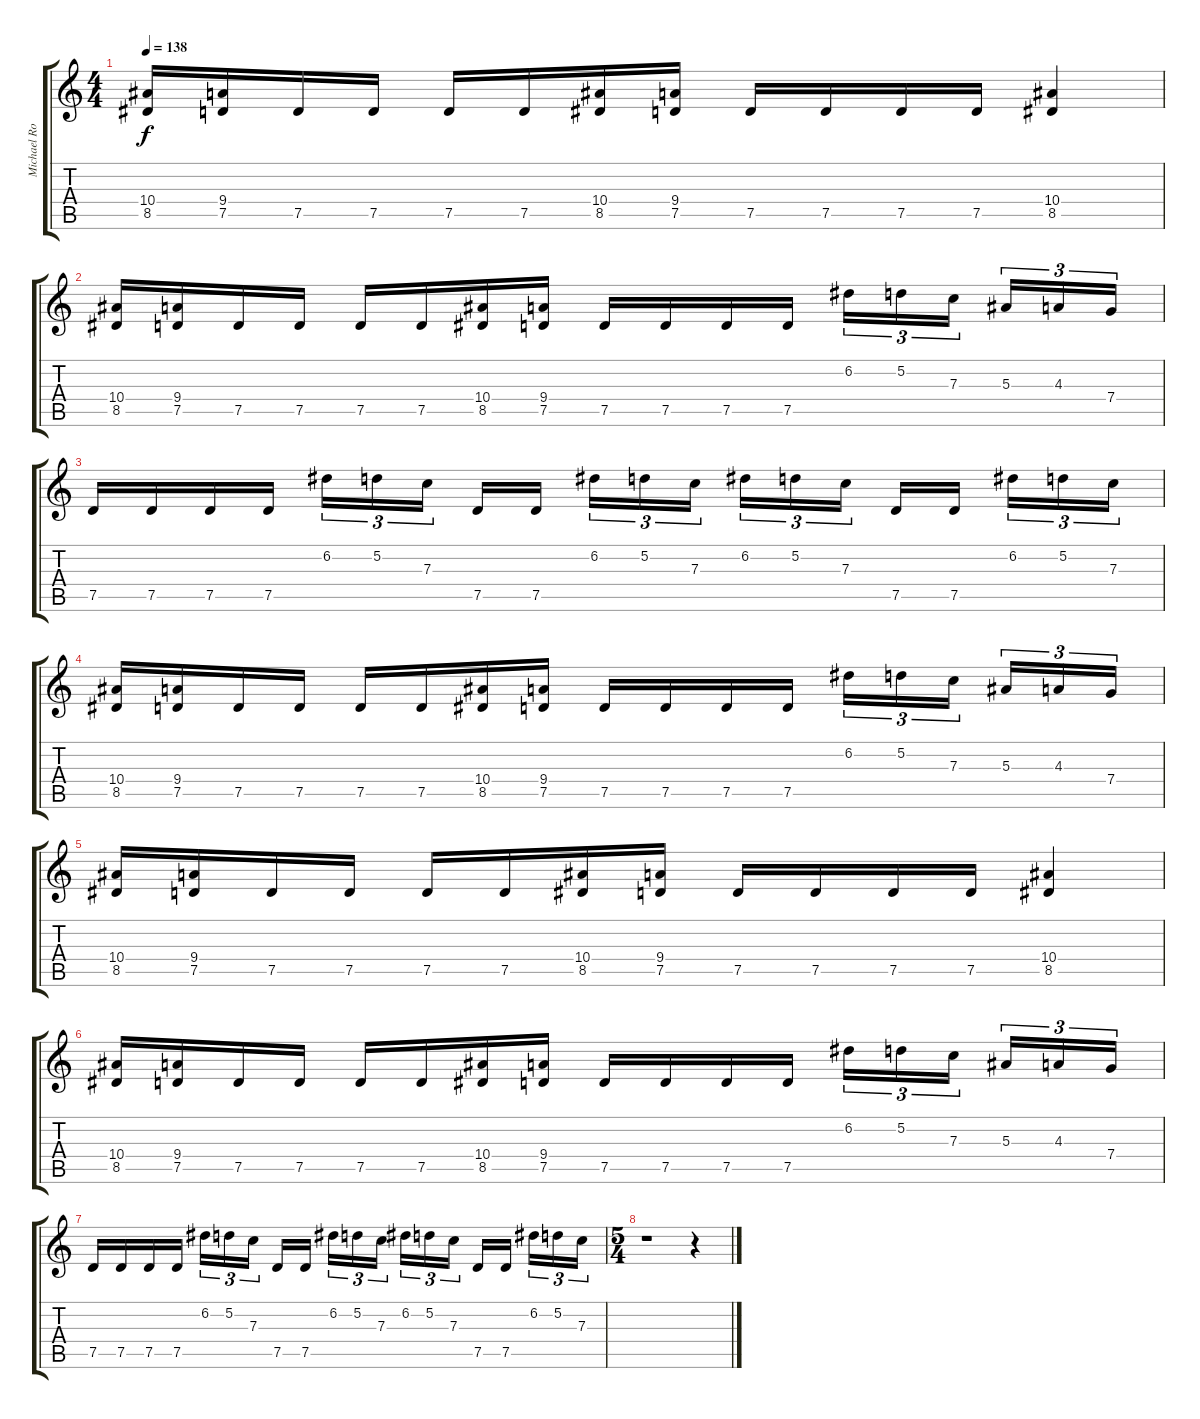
\track ("Michael Romeo" "Michael Ro") {instrument distortionguitar}
\staff {score tabs}
\tuning (D4 A3 F3 C3 G2 D2) {hide}
\ts (4 4)
\tempo 138
\clef g2
\ks c
(10.4 8.5).16{dy f} (9.4 7.5).16 7.5.16 7.5.16 7.5.16 7.5.16 (10.4 8.5).16 (9.4 7.5).16 7.5.16 7.5.16 7.5.16 7.5.16 (10.4 8.5).4 |
(10.4 8.5).16 (9.4 7.5).16 7.5.16 7.5.16 7.5.16 7.5.16 (10.4 8.5).16 (9.4 7.5).16 7.5.16 7.5.16 7.5.16 7.5.16 6.2.16{tu (3 2)} 5.2.16{tu (3 2)} 7.3.16{tu (3 2)} 5.3.16{tu (3 2)} 4.3.16{tu (3 2)} 7.4.16{tu (3 2)} |
7.5.16 7.5.16 7.5.16 7.5.16 6.2.16{tu (3 2)} 5.2.16{tu (3 2)} 7.3.16{tu (3 2)} 7.5.16 7.5.16 6.2.16{tu (3 2)} 5.2.16{tu (3 2)} 7.3.16{tu (3 2)} 6.2.16{tu (3 2)} 5.2.16{tu (3 2)} 7.3.16{tu (3 2)} 7.5.16 7.5.16 6.2.16{tu (3 2)} 5.2.16{tu (3 2)} 7.3.16{tu (3 2)} |
(10.4 8.5).16{volume 16} (9.4 7.5).16 7.5.16{volume 14} 7.5.16 7.5.16{volume 15} 7.5.16 (10.4 8.5).16{volume 15} (9.4 7.5).16 7.5.16{volume 14} 7.5.16 7.5.16{volume 14} 7.5.16 6.2.16{tu (3 2) volume 13} 5.2.16{tu (3 2)} 7.3.16{tu (3 2)} 5.3.16{tu (3 2) volume 12} 4.3.16{tu (3 2)} 7.4.16{tu (3 2)} |
(10.4 8.5).16{volume 12} (9.4 7.5).16 7.5.16{volume 11} 7.5.16 7.5.16{volume 11} 7.5.16 (10.4 8.5).16{volume 10} (9.4 7.5).16 7.5.16{volume 10} 7.5.16 7.5.16{volume 9} 7.5.16 (10.4 8.5).4{volume 8} |
(10.4 8.5).16{volume 8} (9.4 7.5).16 7.5.16 7.5.16 7.5.16{volume 7} 7.5.16 (10.4 8.5).16 (9.4 7.5).16 7.5.16{volume 6} 7.5.16 7.5.16 7.5.16 6.2.16{tu (3 2) volume 5} 5.2.16{tu (3 2)} 7.3.16{tu (3 2)} 5.3.16{tu (3 2)} 4.3.16{tu (3 2)} 7.4.16{tu (3 2)} |
7.5.16{volume 4} 7.5.16 7.5.16 7.5.16 6.2.16{tu (3 2) volume 3} 5.2.16{tu (3 2)} 7.3.16{tu (3 2)} 7.5.16 7.5.16 6.2.16{tu (3 2) volume 2} 5.2.16{tu (3 2)} 7.3.16{tu (3 2)} 6.2.16{tu (3 2)} 5.2.16{tu (3 2)} 7.3.16{tu (3 2)} 7.5.16{volume 1} 7.5.16 6.2.16{tu (3 2)} 5.2.16{tu (3 2)} 7.3.16{tu (3 2)} |
\ts (5 4)
r.1 r.4
